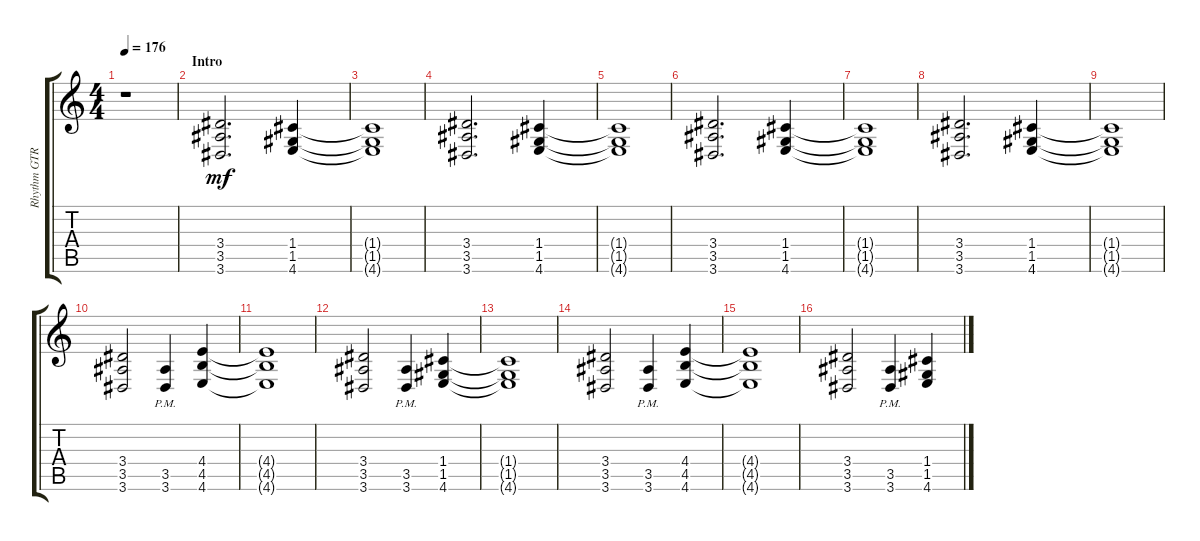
\track ("Rhythm GTR 2" "Rhythm GTR") {instrument distortionguitar}
\staff {score tabs}
\tuning (D4 A3 F3 C3 G2 C2) {hide}
\ts (4 4)
\tempo 176
\clef g2
\ks aminor
r.1{dy mf instrument distortionguitar} |
\section ("" "Intro")
(3.4 3.5 3.6).2{d} (1.4 1.5 4.6).4 |
(1.4{t} 1.5{t} 4.6{t}).1 |
(3.4 3.5 3.6).2{d} (1.4 1.5 4.6).4 |
(1.4{t} 1.5{t} 4.6{t}).1 |
(3.4 3.5 3.6).2{d} (1.4 1.5 4.6).4 |
(1.4{t} 1.5{t} 4.6{t}).1 |
(3.4 3.5 3.6).2{d} (1.4 1.5 4.6).4 |
(1.4{t} 1.5{t} 4.6{t}).1 |
(3.4 3.5 3.6).2 (3.5{pm} 3.6{pm}).4 (4.4 4.5 4.6).4 |
(4.4{t} 4.5{t} 4.6{t}).1 |
(3.4 3.5 3.6).2 (3.5{pm} 3.6{pm}).4 (1.4 1.5 4.6).4 |
(1.4{t} 1.5{t} 4.6{t}).1 |
(3.4 3.5 3.6).2 (3.5{pm} 3.6{pm}).4 (4.4 4.5 4.6).4 |
(4.4{t} 4.5{t} 4.6{t}).1 |
(3.4 3.5 3.6).2 (3.5{pm} 3.6{pm}).4 (1.4 1.5 4.6).4
